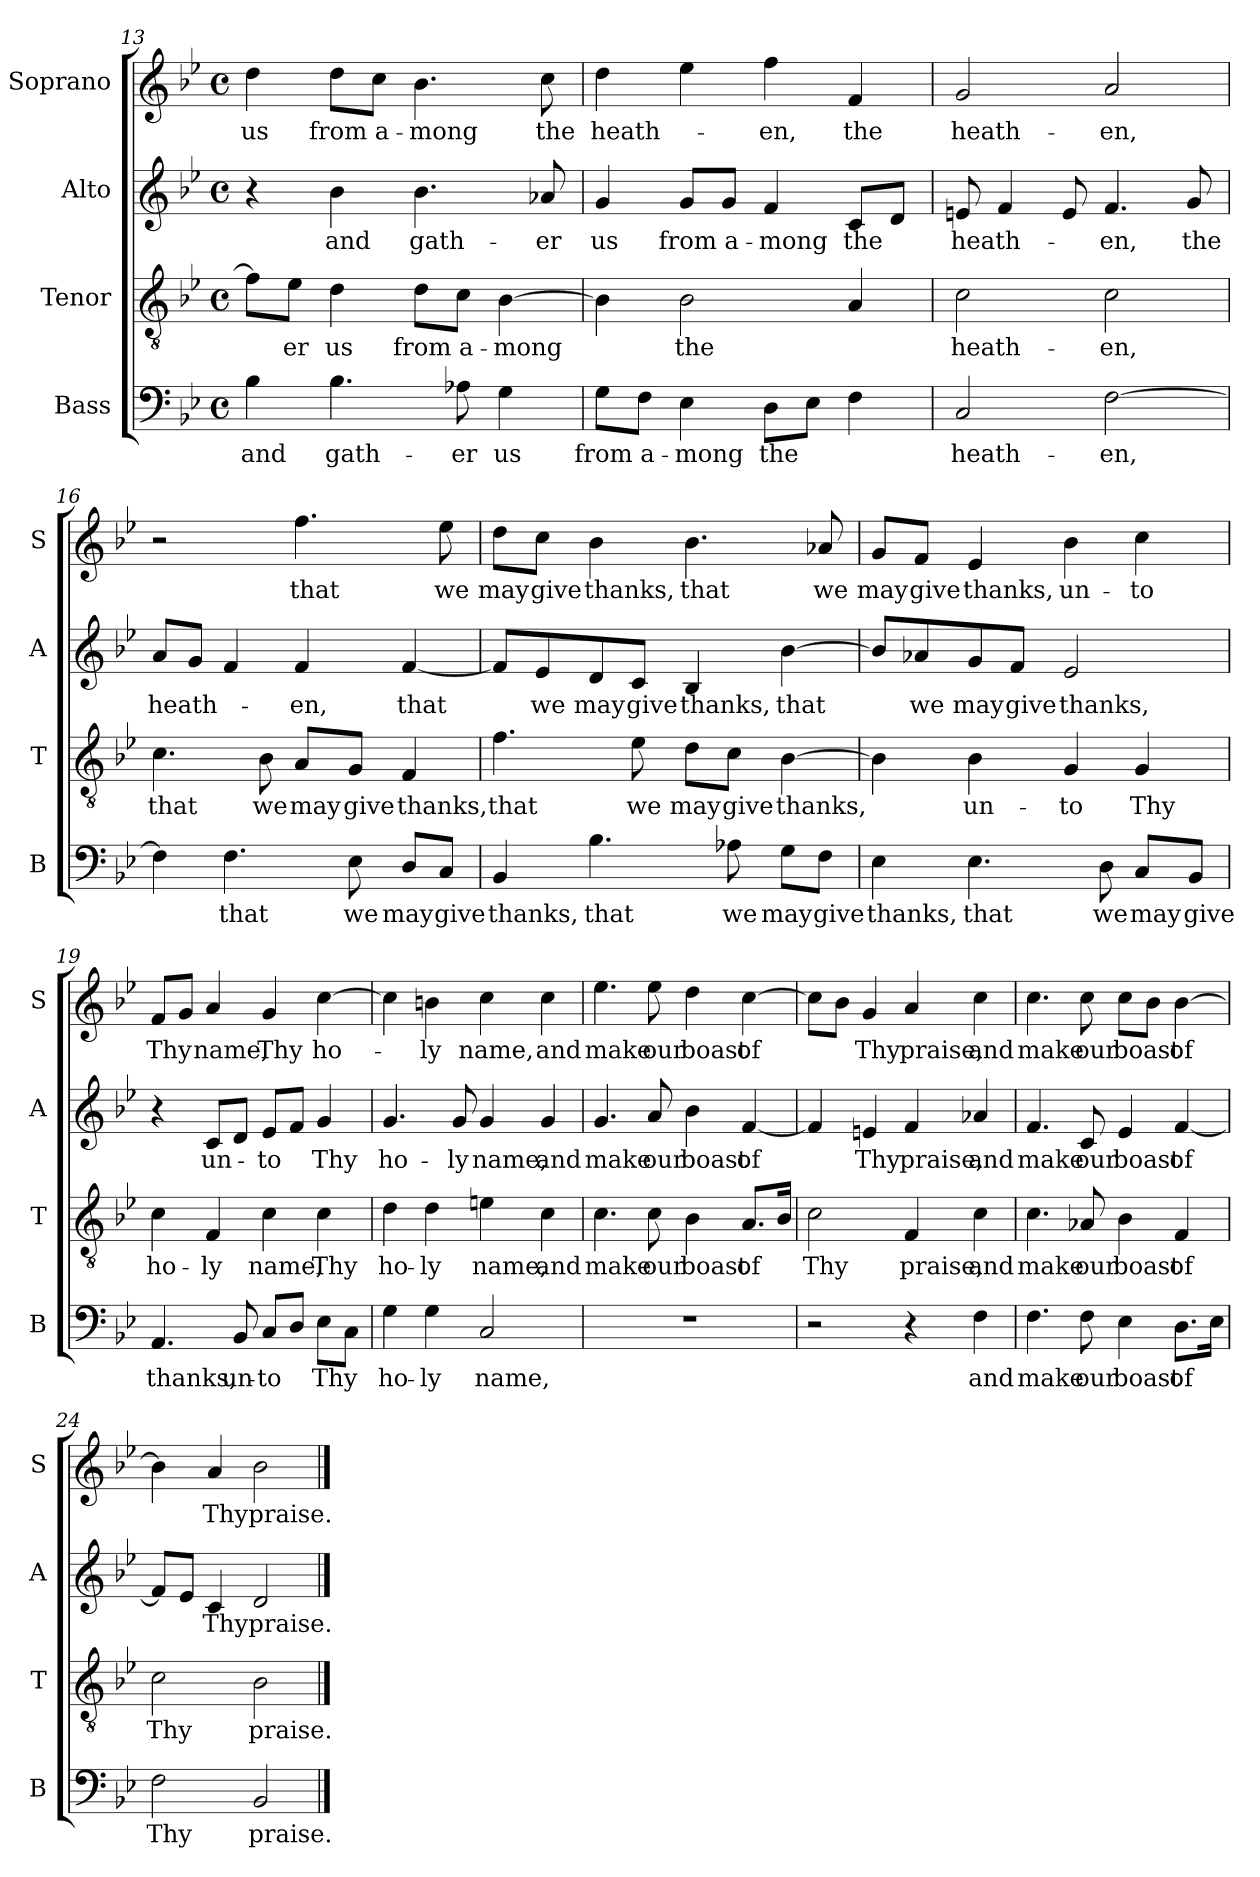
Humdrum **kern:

**kern	**text	**kern	**text	**kern	**text	**kern	**text
*part4	*part4	*part3	*part3	*part2	*part2	*part1	*part1
*staff4	*staff4	*staff3	*staff3	*staff2	*staff2	*staff1	*staff1
*I"Bass	*	*I"Tenor	*	*I"Alto	*	*I"Soprano	*
*I'B	*	*I'T	*	*I'A	*	*I'S	*
*clefF4	*	*clefGv2	*	*clefG2	*	*clefG2	*
*k[b-e-]	*	*k[b-e-]	*	*k[b-e-]	*	*k[b-e-]	*
*B-:	*	*B-:	*	*B-:	*	*B-:	*
*M4/4	*	*M4/4	*	*M4/4	*	*M4/4	*
*met(c)	*	*met(c)	*	*met(c)	*	*met(c)	*
=13	=13	=13	=13	=13	=13	=13	=13
!	!LO:LY:b	!	!	!	!	!	!LO:LY:b
4B-\	and	8f\L]	.	4r	.	4dd\	us
!	!	!	!LO:LY:b	!	!	!	!
.	.	8e-\J	-er	.	.	.	.
!	!LO:LY:b	!	!LO:LY:b	!	!LO:LY:b	!	!LO:LY:b
4.B-\	gath-	4d\	us	4b-\	and	8dd\L	from
!	!	!	!	!	!	!	!LO:LY:b
.	.	.	.	.	.	8cc\J	a-
!	!	!	!LO:LY:b	!	!LO:LY:b	!	!LO:LY:b
.	.	8d\L	from	4.b-\	gath-	4.b-\	-mong
!	!LO:LY:b	!	!LO:LY:b	!	!	!	!
8A-X\	-er	8c\J	a-	.	.	.	.
!	!LO:LY:b	!	!LO:LY:b	!	!	!	!
4G\	us	[4B-\	-mong	.	.	.	.
!	!	!	!	!	!LO:LY:b	!	!LO:LY:b
.	.	.	.	8a-X/	-er	8cc\	the
=14	=14	=14	=14	=14	=14	=14	=14
!	!LO:LY:b	!	!	!	!LO:LY:b	!	!LO:LY:b
8G\L	from	4B-\]	.	4g/	us	4dd\	heath-
!	!LO:LY:b	!	!	!	!	!	!
8F\J	a-	.	.	.	.	.	.
!	!LO:LY:b	!	!LO:LY:b	!	!LO:LY:b	!	!
4E-\	-mong	2B-\	the	8g/L	from	4ee-\	.
!	!	!	!	!	!LO:LY:b	!	!
.	.	.	.	8g/J	a-	.	.
!	!LO:LY:b	!	!	!	!LO:LY:b	!	!LO:LY:b
8D\L	the	.	.	4f/	-mong	4ff\	-en,
8E-\J	.	.	.	.	.	.	.
!	!	!	!	!	!LO:LY:b	!	!LO:LY:b
4F\	.	4A/	.	8c/L	the	4f/	the
.	.	.	.	8d/J	.	.	.
=15	=15	=15	=15	=15	=15	=15	=15
!	!LO:LY:b	!	!LO:LY:b	!	!LO:LY:b	!	!LO:LY:b
2C/	heath-	2c\	heath-	8en/	heath-	2g/	heath-
.	.	.	.	4f/	.	.	.
.	.	.	.	8e/	.	.	.
!	!LO:LY:b	!	!LO:LY:b	!	!LO:LY:b	!	!LO:LY:b
[2F\	-en,	2c\	-en,	4.f/	-en,	2a/	-en,
!	!	!	!	!	!LO:LY:b	!	!
.	.	.	.	8g/	the	.	.
!!LO:PB:g=z
=16	=16	=16	=16	=16	=16	=16	=16
!	!	!	!LO:LY:b	!	!LO:LY:b	!	!
4F\]	.	4.c\	that	8a/L	heath-	2r	.
.	.	.	.	8g/J	.	.	.
!	!LO:LY:b	!	!	!	!	!	!
4.F\	that	.	.	4f/	.	.	.
!	!	!	!LO:LY:b	!	!	!	!
.	.	8B-\	we	.	.	.	.
!	!	!	!LO:LY:b	!	!LO:LY:b	!	!LO:LY:b
.	.	8A/L	may	4f/	-en,	4.ff\	that
!	!LO:LY:b	!	!LO:LY:b	!	!	!	!
8E-\	we	8G/J	give	.	.	.	.
!	!LO:LY:b	!	!LO:LY:b	!	!LO:LY:b	!	!
8D/L	may	4F/	thanks,	[4f/	that	.	.
!	!LO:LY:b	!	!	!	!	!	!LO:LY:b
8C/J	give	.	.	.	.	8ee-\	we
=17	=17	=17	=17	=17	=17	=17	=17
!	!LO:LY:b	!	!LO:LY:b	!	!	!	!LO:LY:b
4BB-/	thanks,	4.f\	that	8f/L]	.	8dd\L	may
!	!	!	!	!	!LO:LY:b	!	!LO:LY:b
.	.	.	.	8e-/	we	8cc\J	give
!	!LO:LY:b	!	!	!	!LO:LY:b	!	!LO:LY:b
4.B-\	that	.	.	8d/	may	4b-\	thanks,
!	!	!	!LO:LY:b	!	!LO:LY:b	!	!
.	.	8e-\	we	8c/J	give	.	.
!	!	!	!LO:LY:b	!	!LO:LY:b	!	!LO:LY:b
.	.	8d\L	may	4B-/	thanks,	4.b-\	that
!	!LO:LY:b	!	!LO:LY:b	!	!	!	!
8A-X\	we	8c\J	give	.	.	.	.
!	!LO:LY:b	!	!LO:LY:b	!	!LO:LY:b	!	!
8G\L	may	[4B-\	thanks,	[4b-\	that	.	.
!	!LO:LY:b	!	!	!	!	!	!LO:LY:b
8F\J	give	.	.	.	.	8a-X/	we
=18	=18	=18	=18	=18	=18	=18	=18
!	!LO:LY:b	!	!	!	!	!	!LO:LY:b
4E-\	thanks,	4B-\]	.	8b-/L]	.	8g/L	may
!	!	!	!	!	!LO:LY:b	!	!LO:LY:b
.	.	.	.	8a-X/	we	8f/J	give
!	!LO:LY:b	!	!LO:LY:b	!	!LO:LY:b	!	!LO:LY:b
4.E-\	that	4B-\	un-	8g/	may	4e-/	thanks,
!	!	!	!	!	!LO:LY:b	!	!
.	.	.	.	8f/J	give	.	.
!	!	!	!LO:LY:b	!	!LO:LY:b	!	!LO:LY:b
.	.	4G/	-to	2e-/	thanks,	4b-\	un-
!	!LO:LY:b	!	!	!	!	!	!
8D\	we	.	.	.	.	.	.
!	!LO:LY:b	!	!LO:LY:b	!	!	!	!LO:LY:b
8C/L	may	4G/	Thy	.	.	4cc\	-to
!	!LO:LY:b	!	!	!	!	!	!
8BB-/J	give	.	.	.	.	.	.
=19	=19	=19	=19	=19	=19	=19	=19
!	!LO:LY:b	!	!LO:LY:b	!	!	!	!LO:LY:b
4.AA/	thanks,	4c\	ho-	4r	.	8f/L	Thy
.	.	.	.	.	.	8g/J	.
!	!	!	!LO:LY:b	!	!LO:LY:b	!	!LO:LY:b
.	.	4F/	-ly	8c/L	un-	4a/	name,
!	!LO:LY:b	!	!	!	!	!	!
8BB-/	un-	.	.	8d/J	.	.	.
!	!LO:LY:b	!	!LO:LY:b	!	!LO:LY:b	!	!LO:LY:b
8C/L	-to	4c\	name,	8e-/L	-to	4g/	Thy
8D/J	.	.	.	8f/J	.	.	.
!	!LO:LY:b	!	!LO:LY:b	!	!LO:LY:b	!	!LO:LY:b
8E-\L	Thy	4c\	Thy	4g/	Thy	[4cc\	ho-
8C\J	.	.	.	.	.	.	.
!!LO:LB:g=z
=20	=20	=20	=20	=20	=20	=20	=20
!	!LO:LY:b	!	!LO:LY:b	!	!LO:LY:b	!	!
4G\	ho-	4d\	ho-	4.g/	ho-	4cc\]	.
!	!LO:LY:b	!	!LO:LY:b	!	!	!	!LO:LY:b
4G\	-ly	4d\	-ly	.	.	4bn\	-ly
!	!	!	!	!	!LO:LY:b	!	!
.	.	.	.	8g/	-ly	.	.
!	!LO:LY:b	!	!LO:LY:b	!	!LO:LY:b	!	!LO:LY:b
2C/	name,	4en\	name,	4g/	name,	4cc\	name,
!	!	!	!LO:LY:b	!	!LO:LY:b	!	!LO:LY:b
.	.	4c\	and	4g/	and	4cc\	and
=21	=21	=21	=21	=21	=21	=21	=21
!	!	!	!LO:LY:b	!	!LO:LY:b	!	!LO:LY:b
1r	.	4.c\	make	4.g/	make	4.ee-\	make
!	!	!	!LO:LY:b	!	!LO:LY:b	!	!LO:LY:b
.	.	8c\	our	8a/	our	8ee-\	our
!	!	!	!LO:LY:b	!	!LO:LY:b	!	!LO:LY:b
.	.	4B-\	boast	4b-\	boast	4dd\	boast
!	!	!	!LO:LY:b	!	!LO:LY:b	!	!LO:LY:b
.	.	8.A/L	of	[4f/	of	[4cc\	of
.	.	16B-/Jk	.	.	.	.	.
=22	=22	=22	=22	=22	=22	=22	=22
!	!	!	!LO:LY:b	!	!	!	!
2r	.	2c\	Thy	4f/]	.	8cc\L]	.
.	.	.	.	.	.	8b-\J	.
!	!	!	!	!	!LO:LY:b	!	!LO:LY:b
.	.	.	.	4en/	Thy	4g/	Thy
!	!	!	!LO:LY:b	!	!LO:LY:b	!	!LO:LY:b
4r	.	4F/	praise,	4f/	praise,	4a/	praise,
!	!LO:LY:b	!	!LO:LY:b	!	!LO:LY:b	!	!LO:LY:b
4F\	and	4c\	and	4a-X/	and	4cc\	and
=23	=23	=23	=23	=23	=23	=23	=23
!	!LO:LY:b	!	!LO:LY:b	!	!LO:LY:b	!	!LO:LY:b
4.F\	make	4.c\	make	4.f/	make	4.cc\	make
!	!LO:LY:b	!	!LO:LY:b	!	!LO:LY:b	!	!LO:LY:b
8F\	our	8A-X/	our	8c/	our	8cc\	our
!	!LO:LY:b	!	!LO:LY:b	!	!LO:LY:b	!	!LO:LY:b
4E-\	boast	4B-\	boast	4e-i/	boast	8cc\L	boast
.	.	.	.	.	.	8b-\J	.
!	!LO:LY:b	!	!LO:LY:b	!	!LO:LY:b	!	!LO:LY:b
8.D\L	of	4F/	of	[4f/	of	[4b-\	of
16E-\Jk	.	.	.	.	.	.	.
=24	=24	=24	=24	=24	=24	=24	=24
!	!LO:LY:b	!	!LO:LY:b	!	!	!	!
2F\	Thy	2c\	Thy	8f/L]	.	4b-\]	.
.	.	.	.	8e-/J	.	.	.
!	!	!	!	!	!LO:LY:b	!	!LO:LY:b
.	.	.	.	4c/	Thy	4a/	Thy
!	!LO:LY:b	!	!LO:LY:b	!	!LO:LY:b	!	!LO:LY:b
2BB-/	praise.	2B-\	praise.	2d/	praise.	2b-\	praise.
==	==	==	==	==	==	==	==
*-	*-	*-	*-	*-	*-	*-	*-
